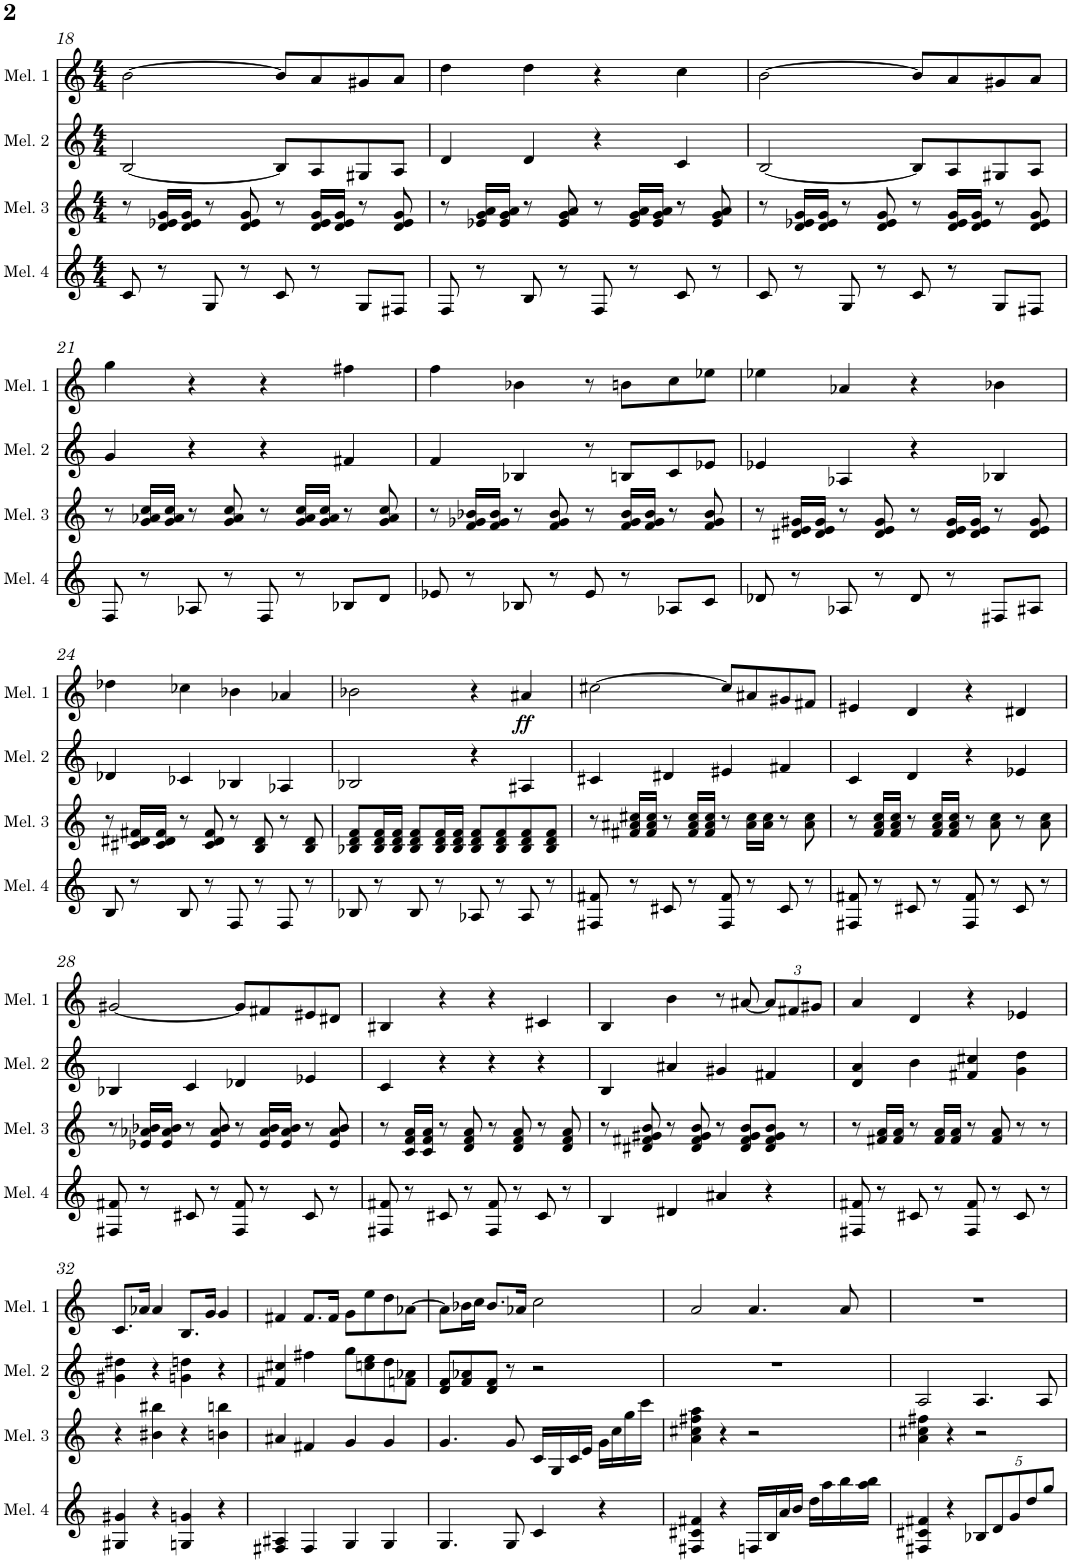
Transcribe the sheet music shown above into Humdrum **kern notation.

**kern	**kern	**kern	**kern	**dynam
*part4	*part3	*part2	*part1	*part1
*staff4	*staff3	*staff2	*staff1	*staff1
*I"Melodica 4	*I"Melodica 3	*I"Melodica 2	*I"Melodica 1	*
*I'Mel. 4	*I'Mel. 3	*I'Mel. 2	*I'Mel. 1	*
!!LO:PB:g=z
*clefG2	*clefG2	*clefG2	*clefG2	*
*k[]	*k[]	*k[]	*k[]	*
*M4/4	*M4/4	*M4/4	*M4/4	*
=18	=18	=18	=18	=18
8c/	8r	[2B/	[2b\	.
8r	16d/ 16e-X/ 16g/LL	.	.	.
.	16d/ 16e-/ 16g/JJ	.	.	.
8G/	8r	.	.	.
8r	8d/ 8e-/ 8g/	.	.	.
8c/	8r	8B/L]	8b/L]	.
8r	16d/ 16e-/ 16g/LL	8A/	8a/	.
.	16d/ 16e-/ 16g/JJ	.	.	.
8G/L	8r	8G#X/	8g#X/	.
8F#X/J	8d/ 8e-/ 8g/	8A/J	8a/J	.
=19	=19	=19	=19	=19
8F/	8r	4d/	4dd\	.
8r	16e-X/ 16g/ 16a/LL	.	.	.
.	16e-/ 16g/ 16a/JJ	.	.	.
8B/	8r	4d/	4dd\	.
8r	8e-/ 8g/ 8a/	.	.	.
8F/	8r	4r	4r	.
8r	16e-/ 16g/ 16a/LL	.	.	.
.	16e-/ 16g/ 16a/JJ	.	.	.
8c/	8r	4c/	4cc\	.
8r	8e-/ 8g/ 8a/	.	.	.
=20	=20	=20	=20	=20
8c/	8r	[2B/	[2b\	.
8r	16d/ 16e-X/ 16g/LL	.	.	.
.	16d/ 16e-/ 16g/JJ	.	.	.
8G/	8r	.	.	.
8r	8d/ 8e-/ 8g/	.	.	.
8c/	8r	8B/L]	8b/L]	.
8r	16d/ 16e-/ 16g/LL	8A/	8a/	.
.	16d/ 16e-/ 16g/JJ	.	.	.
8G/L	8r	8G#X/	8g#X/	.
8F#X/J	8d/ 8e-/ 8g/	8A/J	8a/J	.
!!LO:LB:g=z
=21	=21	=21	=21	=21
8F/	8r	4g/	4gg\	.
8r	16g/ 16a-X/ 16cc/LL	.	.	.
.	16g/ 16a-/ 16cc/JJ	.	.	.
8A-X/	8r	4r	4r	.
8r	8g/ 8a-/ 8cc/	.	.	.
8F/	8r	4r	4r	.
8r	16g/ 16a-/ 16cc/LL	.	.	.
.	16g/ 16a-/ 16cc/JJ	.	.	.
8B-X/L	8r	4f#X/	4ff#X\	.
8d/J	8g/ 8a-/ 8cc/	.	.	.
=22	=22	=22	=22	=22
8e-X/	8r	4f/	4ff\	.
8r	16f/ 16g-X/ 16b-X/LL	.	.	.
.	16f/ 16g-/ 16b-/JJ	.	.	.
8B-X/	8r	4B-X/	4b-X\	.
8r	8f/ 8g-/ 8b-/	.	.	.
8e-/	8r	8r	8r	.
8r	16f/ 16g-/ 16b-/LL	8Bn/L	8bn\L	.
.	16f/ 16g-/ 16b-/JJ	.	.	.
8A-X/L	8r	8c/	8cc\	.
8c/J	8f/ 8g-/ 8b-/	8e-X/J	8ee-X\J	.
=23	=23	=23	=23	=23
8d-X/	8r	4e-X/	4ee-X\	.
8r	16d#X/ 16e/ 16g#X/LL	.	.	.
.	16d#/ 16e/ 16g#/JJ	.	.	.
8A-X/	8r	4A-X/	4a-X/	.
8r	8d#/ 8e/ 8g#/	.	.	.
8d-/	8r	4r	4r	.
8r	16d#/ 16e/ 16g#/LL	.	.	.
.	16d#/ 16e/ 16g#/JJ	.	.	.
8F#X/L	8r	4B-X/	4b-X\	.
8A#X/J	8d#/ 8e/ 8g#/	.	.	.
!!LO:LB:g=z
=24	=24	=24	=24	=24
8B/	8r	4d-X/	4dd-X\	.
8r	16c#X/ 16d#X/ 16f#X/LL	.	.	.
.	16c#/ 16d#/ 16f#/JJ	.	.	.
8B/	8r	4c-X/	4cc-X\	.
8r	8c#/ 8d#/ 8f#/	.	.	.
8F/	8r	4B-X/	4b-X\	.
8r	8B/ 8d#/	.	.	.
8F/	8r	4A-X/	4a-X/	.
8r	8B/ 8d#/	.	.	.
=25	=25	=25	=25	=25
8B-X/	8B-X/ 8d/ 8f/L	2B-X/	2b-X\	.
8r	16B-/ 16d/ 16f/L	.	.	.
.	16B-/ 16d/ 16f/JJ	.	.	.
8B-/	8B-/ 8d/ 8f/L	.	.	.
8r	16B-/ 16d/ 16f/L	.	.	.
.	16B-/ 16d/ 16f/JJ	.	.	.
8A-X/	8B-/ 8d/ 8f/L	4r	4r	.
8r	8B-/ 8d/ 8f/	.	.	.
!	!	!	!	!LO:DY:b
8A-/	8B-/ 8d/ 8f/	4A#X/	4a#X/	ff
8r	8B-/ 8d/ 8f/J	.	.	.
=26	=26	=26	=26	=26
8F#X/ 8f#X/	8r	4c#X/	[2cc#X\	.
8r	16f#X/ 16a#X/ 16cc#X/LL	.	.	.
.	16f#/ 16a#/ 16cc#/JJ	.	.	.
8c#X/	8r	4d#X/	.	.
8r	16f#/ 16a#/ 16cc#/LL	.	.	.
.	16f#/ 16a#/ 16cc#/JJ	.	.	.
8F#/ 8f#/	8r	4e#X/	8cc#/L]	.
8r	16a#\ 16cc#\LL	.	8a#X/	.
.	16a#\ 16cc#\JJ	.	.	.
8c#/	8r	4f#X/	8g#X/	.
8r	8a#\ 8cc#\	.	8f#X/J	.
=27	=27	=27	=27	=27
8F#X/ 8f#X/	8r	4c/	4e#X/	.
8r	16f/ 16a/ 16cc/LL	.	.	.
.	16f/ 16a/ 16cc/JJ	.	.	.
8c#X/	8r	4d/	4d/	.
8r	16f/ 16a/ 16cc/LL	.	.	.
.	16f/ 16a/ 16cc/JJ	.	.	.
8F#/ 8f#/	8r	4r	4r	.
8r	8a\ 8cc\	.	.	.
8c#/	8r	4e-X/	4d#X/	.
8r	8a\ 8cc\	.	.	.
!!LO:LB:g=z
=28	=28	=28	=28	=28
8F#X/ 8f#X/	8r	4B-X/	[2g#X/	.
8r	16e-X/ 16a-X/ 16b-X/LL	.	.	.
.	16e-/ 16a-/ 16b-/JJ	.	.	.
8c#X/	8r	4c/	.	.
8r	8e-/ 8a-/ 8b-/	.	.	.
8F#/ 8f#/	8r	4d-X/	8g#/L]	.
8r	16e-/ 16a-/ 16b-/LL	.	8f#X/	.
.	16e-/ 16a-/ 16b-/JJ	.	.	.
8c#/	8r	4e-X/	8e#X/	.
8r	8e-/ 8a-/ 8b-/	.	8d#X/J	.
=29	=29	=29	=29	=29
8F#X/ 8f#X/	8r	4c/	4B#X/	.
8r	16c/ 16f/ 16a/LL	.	.	.
.	16c/ 16f/ 16a/JJ	.	.	.
8c#X/	8r	4r	4r	.
8r	8d/ 8f/ 8a/	.	.	.
8F#/ 8f#/	8r	4r	4r	.
8r	8d/ 8f/ 8a/	.	.	.
8c#/	8r	4r	4c#X/	.
8r	8d/ 8f/ 8a/	.	.	.
=30	=30	=30	=30	=30
4B/	8r	4B/	4B/	.
.	8d#X/ 8f#X/ 8g#X/ 8b/	.	.	.
4d#X/	8r	4a#X/	4b\	.
.	8d#/ 8f#/ 8g#/ 8b/	.	.	.
4a#X/	8r	4g#X/	8r	.
.	8d#/ 8f#/ 8g#/ 8b/L	.	[8a#X/	.
*	*	*	*Xbrackettup	*
4r	8d#/ 8f#/ 8g#/ 8b/J	4f#X/	12a#/L]	.
.	.	.	12f#X/	.
.	8r	.	.	.
.	.	.	12g#X/J	.
=31	=31	=31	=31	=31
8F#X/ 8f#X/	8r	4d/ 4a/	4a/	.
8r	16f#X/ 16a/LL	.	.	.
.	16f#/ 16a/JJ	.	.	.
8c#X/	8r	4b\	4d/	.
8r	16f#/ 16a/LL	.	.	.
.	16f#/ 16a/JJ	.	.	.
8F#/ 8f#/	8r	4f#X/ 4cc#X/	4r	.
8r	8f#/ 8a/	.	.	.
8c#/	8r	4g\ 4dd\	4e-X/	.
8r	8r	.	.	.
!!LO:LB:g=z
=32	=32	=32	=32	=32
4G#X/ 4g#X/	4r	4g#X\ 4dd#X\	8.c/L	.
.	.	.	16a-X/Jk	.
4r	4b#X\ 4bb#X\	4r	4a-/	.
4Gn/ 4gn/	4r	4gn\ 4ddn\	8.B/L	.
.	.	.	16g/Jk	.
4r	4bn\ 4bbn\	4r	4g/	.
=33	=33	=33	=33	=33
4F#X/ 4A#X/	4a#X/	4f#X/ 4cc#X/	4f#X/	.
4F#/	4f#X/	4ff#X\	8.f#/L	.
.	.	.	16f#/Jk	.
4G/	4g/	8gg\L	8g\L	.
.	.	8ccn\ 8ee\	8ee\	.
4G/	4g/	8dd\	8dd\	.
.	.	8fn\ 8a-X\J	[8a-X\J	.
=34	=34	=34	=34	=34
4.G/	4.g/	8d/ 8f/L	8a-\L]	.
.	.	8f/ 8a-X/	16b-X\L	.
.	.	.	16cc\JJ	.
.	.	8d/ 8f/J	8.b-/L	.
8G/	8g/	8r	.	.
.	.	.	16a-X/Jk	.
4c/	16c/LL	2r	2cc\	.
.	16G/	.	.	.
.	16c/	.	.	.
.	16e/JJ	.	.	.
4r	16g\LL	.	.	.
.	16cc\	.	.	.
.	16gg\	.	.	.
.	16ccc\JJ	.	.	.
=35	=35	=35	=35	=35
4F#X/ 4c#X/ 4f#X/	4a\ 4cc#X\ 4ff#X\ 4aa\	1r	2a/	.
4r	4r	.	.	.
16Fn/LL	2r	.	4.a/	.
16B/	.	.	.	.
16a/	.	.	.	.
16b/JJ	.	.	.	.
16dd\LL	.	.	.	.
16aa\	.	.	.	.
16bb\	.	.	8a/	.
16aa\ 16bb\JJ	.	.	.	.
=36	=36	=36	=36	=36
4F#X/ 4c#X/ 4f#X/	4a\ 4cc#X\ 4ff#X\	2A/	1r	.
4r	4r	.	.	.
*Xbrackettup	*	*	*	*
10B-X/L	2r	4.A/	.	.
10d/	.	.	.	.
10g/	.	.	.	.
10dd/	.	.	.	.
.	.	8A/	.	.
10gg/J	.	.	.	.
=	=	=	=	=
*-	*-	*-	*-	*-
